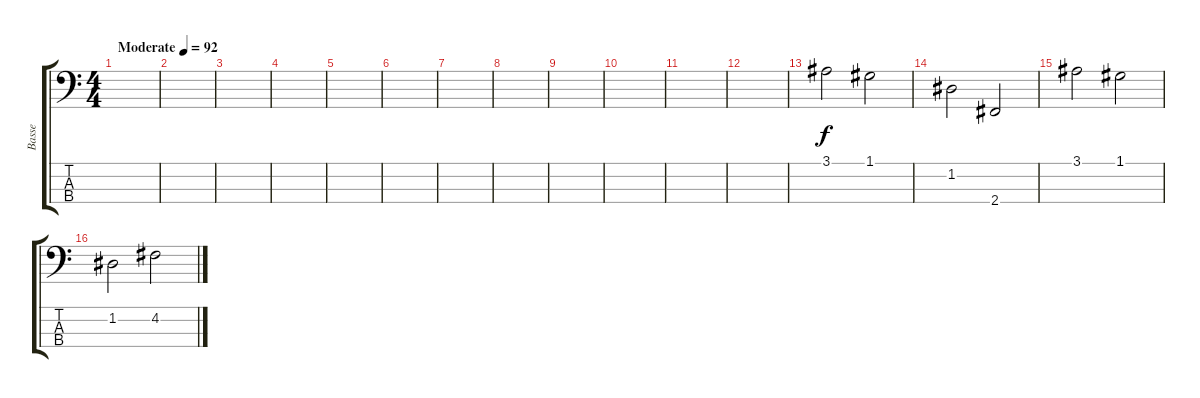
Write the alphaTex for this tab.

\track ("Basse" "Basse") {instrument electricbasspick}
\staff {score tabs}
\tuning (G2 D2 A1 E1) {hide}
\ts (4 4)
\tempo (92 "Moderate")
\clef f4
\ks c
|
|
|
|
|
|
|
|
|
|
|
|
3.1.2 1.1.2 |
1.2.2 2.4.2 |
3.1.2 1.1.2 |
1.2.2 4.2.2
